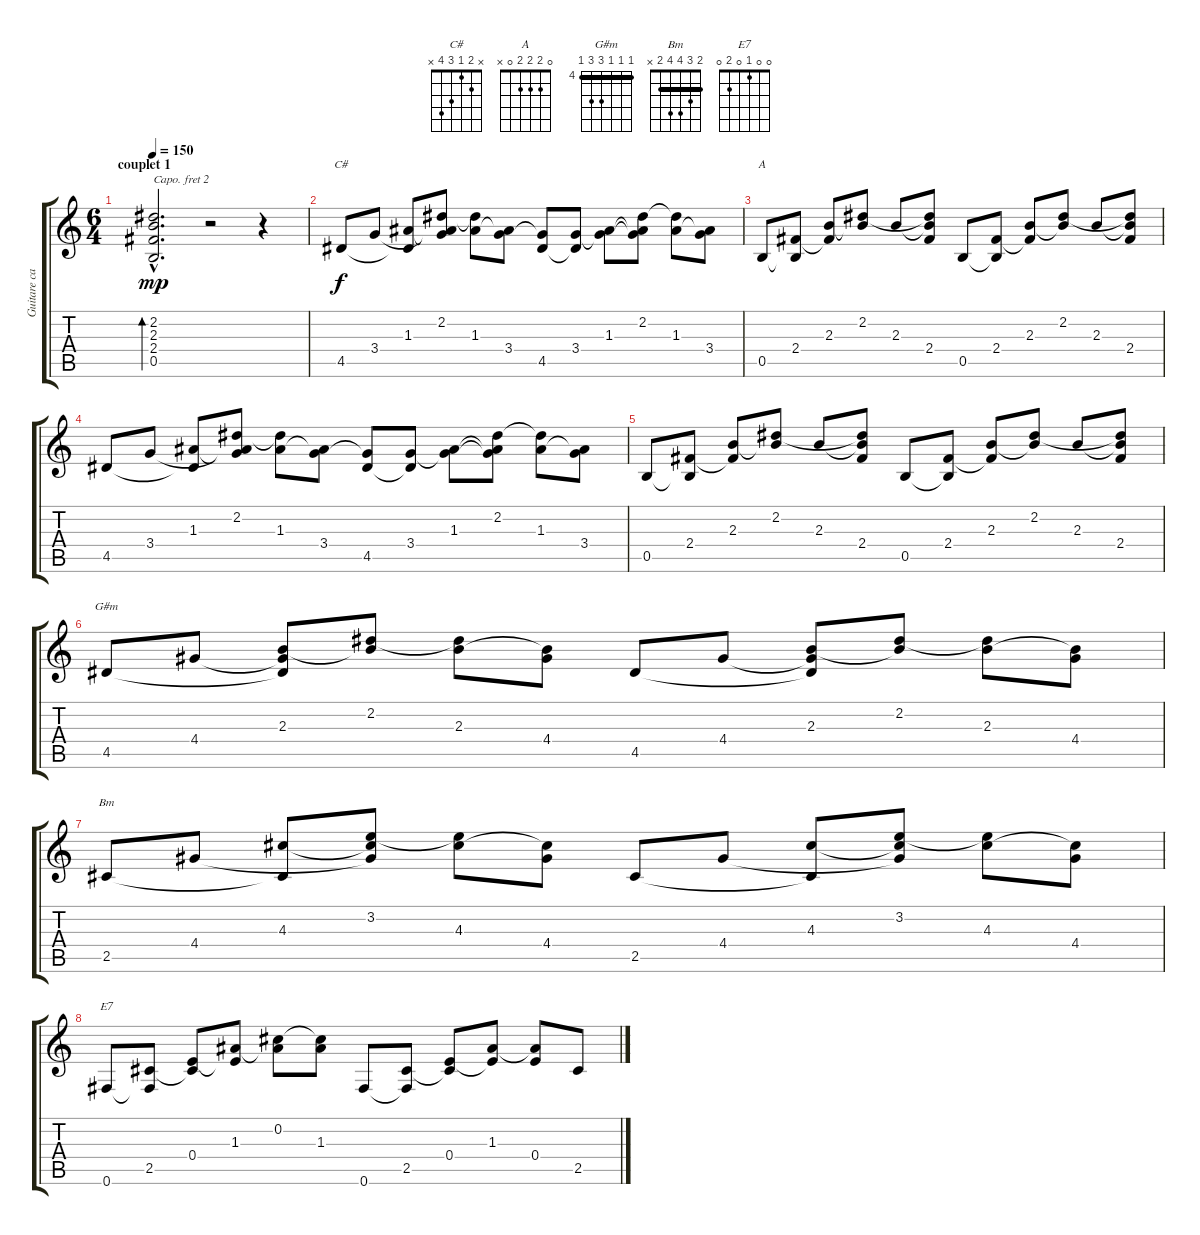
\track ("Guitare capo 2" "Guitare ca") {instrument acousticguitarnylon}
\staff {score tabs}
\capo 2
\tuning (E4 B3 G3 D3 A2 E2) {hide}
\chord ("C#" x 2 1 3 4 x)
\chord ("A" 0 2 2 2 0 x)
\chord ("G#m" 4 4 4 6 6 4) {firstfret 4 barre 4}
\chord ("Bm" 2 3 4 4 2 x) {barre 2}
\chord ("E7" 0 0 1 0 2 0)
\ts (6 4)
\section ("" "couplet 1")
\tempo 150
\clef g2
\ks c
(2.2{hac} 2.3{hac} 2.4{hac} 0.5{hac}).2{d bd 60 dy mp instrument acousticguitarnylon} r.2 r.4 |
4.5.8{ch "C#" dy f} 3.4.8 (1.3 4.5{t}).8 (2.2 1.3{t} 3.4{t}).8 (2.2{t} 1.3).8 (1.3{t} 3.4).8 (3.4{t} 4.5).8 (3.4 4.5{t}).8 (1.3 3.4{t}).8 (2.2 1.3{t} 3.4{t}).8 (2.2{t} 1.3).8 (1.3{t} 3.4).8 |
0.5.8{ch "A"} (2.4 0.5{t}).8 (2.3 2.4{t}).8 (2.2 2.3{t}).8 2.3.8 (2.2{t} 2.3{t} 2.4).8 0.5.8 (2.4 0.5{t}).8 (2.3 2.4{t}).8 (2.2 2.3{t}).8 2.3.8 (2.2{t} 2.3{t} 2.4).8 |
4.5.8 3.4.8 (1.3 4.5{t}).8 (2.2 1.3{t} 3.4{t}).8 (2.2{t} 1.3).8 (1.3{t} 3.4).8 (3.4{t} 4.5).8 (3.4 4.5{t}).8 (1.3 3.4{t}).8 (2.2 1.3{t} 3.4{t}).8 (2.2{t} 1.3).8 (1.3{t} 3.4).8 |
0.5.8 (2.4 0.5{t}).8 (2.3 2.4{t}).8 (2.2 2.3{t}).8 2.3.8 (2.2{t} 2.3{t} 2.4).8 0.5.8 (2.4 0.5{t}).8 (2.3 2.4{t}).8 (2.2 2.3{t}).8 2.3.8 (2.2{t} 2.3{t} 2.4).8 |
4.5.8{ch "G#m"} 4.4.8 (2.3 4.4{t} 4.5{t}).8 (2.2 2.3{t}).8 (2.2{t} 2.3).8 (2.3{t} 4.4).8 4.5.8 4.4.8 (2.3 4.4{t} 4.5{t}).8 (2.2 2.3{t}).8 (2.2{t} 2.3).8 (2.3{t} 4.4).8 |
2.5.8{ch "Bm"} 4.4.8 (4.3 2.5{t}).8 (3.2 4.3{t} 4.4{t}).8 (3.2{t} 4.3).8 (4.3{t} 4.4).8 2.5.8 4.4.8 (4.3 2.5{t}).8 (3.2 4.3{t} 4.4{t}).8 (3.2{t} 4.3).8 (4.3{t} 4.4).8 |
0.6.8{ch "E7"} (2.5 0.6{t}).8 (0.4 2.5{t}).8 (1.3 0.4{t}).8 (0.2 1.3{t}).8 (0.2{t} 1.3).8 0.6.8 (2.5 0.6{t}).8 (0.4 2.5{t}).8 (1.3 0.4{t}).8 (1.3{t} 0.4).8 2.5.8
